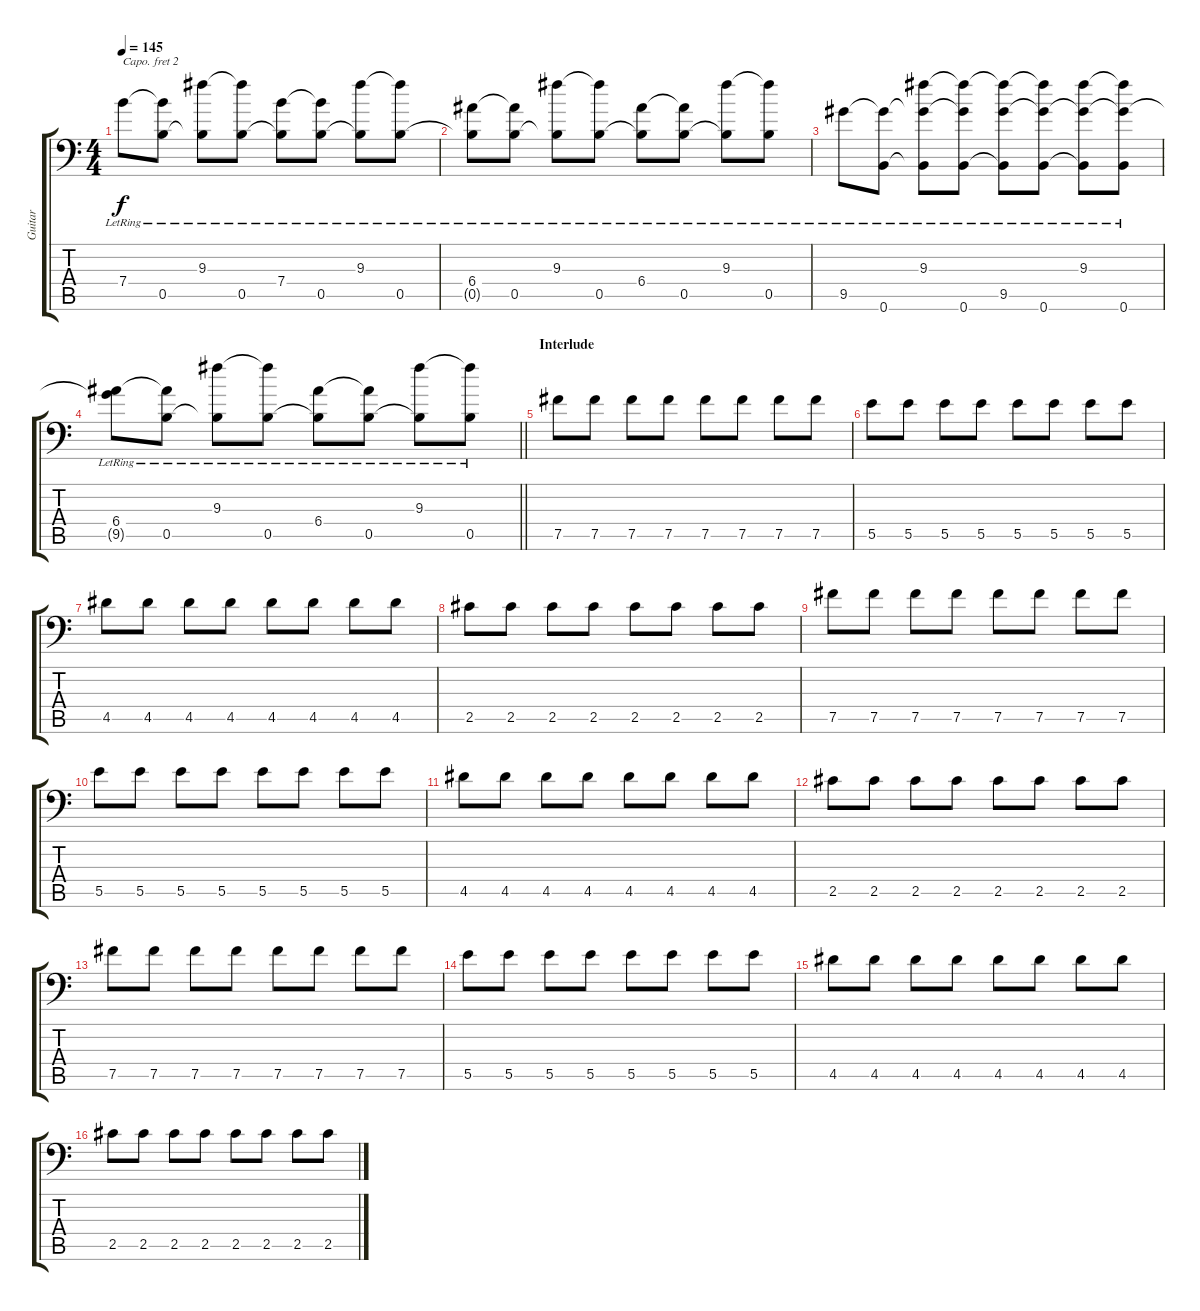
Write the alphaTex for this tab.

\track ("Guitar" "Guitar") {instrument electricguitarclean}
\staff {score tabs}
\capo 2
\tuning (E4 B3 G3 D3 A2 A1) {hide}
\ts (4 4)
\tempo 145
\clef f4
\ks c
7.4{lr}.8{dy f} (7.4{t} 0.5{lr}).8 (9.3{lr} 0.5{t}).8 (9.3{t} 0.5{lr}).8 (7.4{lr} 0.5{t}).8 (7.4{t} 0.5{lr}).8 (9.3{lr} 0.5{t}).8 (9.3{t} 0.5{lr}).8 |
(6.4{lr} 0.5{t}).8 (6.4{t} 0.5{lr}).8 (9.3{lr} 0.5{t}).8 (9.3{t} 0.5{lr}).8 (6.4{lr} 0.5{t}).8 (6.4{t} 0.5{lr}).8 (9.3{lr} 0.5{t}).8 (9.3{t} 0.5{lr}).8 |
9.5{lr}.8 (9.5{t} 0.6{lr}).8 (9.3{lr} 9.5{t} 0.6{t}).8 (9.3{t} 9.5{t} 0.6{lr}).8 (9.3{t} 9.5{lr} 0.6{t}).8 (9.3{t} 9.5{t} 0.6{lr}).8 (9.3{lr} 9.5{t} 0.6{t}).8 (9.3{t} 9.5{t} 0.6{lr}).8 |
\barLineRight lightlight
(6.4{lr} 9.5{t}).8 (6.4{t} 0.5{lr}).8 (9.3{lr} 0.5{t}).8 (9.3{t} 0.5{lr}).8 (6.4{lr} 0.5{t}).8 (6.4{t} 0.5{lr}).8 (9.3{lr} 0.5{t}).8 (9.3{t} 0.5{lr}).8 |
\section ("" "Interlude")
7.5.8{balance 8} 7.5.8 7.5.8 7.5.8 7.5.8 7.5.8 7.5.8 7.5.8 |
5.5.8 5.5.8 5.5.8 5.5.8 5.5.8 5.5.8 5.5.8 5.5.8 |
4.5.8 4.5.8 4.5.8 4.5.8 4.5.8 4.5.8 4.5.8 4.5.8 |
2.5.8 2.5.8 2.5.8 2.5.8 2.5.8 2.5.8 2.5.8 2.5.8 |
7.5.8 7.5.8 7.5.8 7.5.8 7.5.8 7.5.8 7.5.8 7.5.8 |
5.5.8 5.5.8 5.5.8 5.5.8 5.5.8 5.5.8 5.5.8 5.5.8 |
4.5.8 4.5.8 4.5.8 4.5.8 4.5.8 4.5.8 4.5.8 4.5.8 |
2.5.8 2.5.8 2.5.8 2.5.8 2.5.8 2.5.8 2.5.8 2.5.8 |
7.5.8 7.5.8 7.5.8 7.5.8 7.5.8 7.5.8 7.5.8 7.5.8 |
5.5.8 5.5.8 5.5.8 5.5.8 5.5.8 5.5.8 5.5.8 5.5.8 |
4.5.8 4.5.8 4.5.8 4.5.8 4.5.8 4.5.8 4.5.8 4.5.8 |
2.5.8 2.5.8 2.5.8 2.5.8 2.5.8 2.5.8 2.5.8 2.5.8
